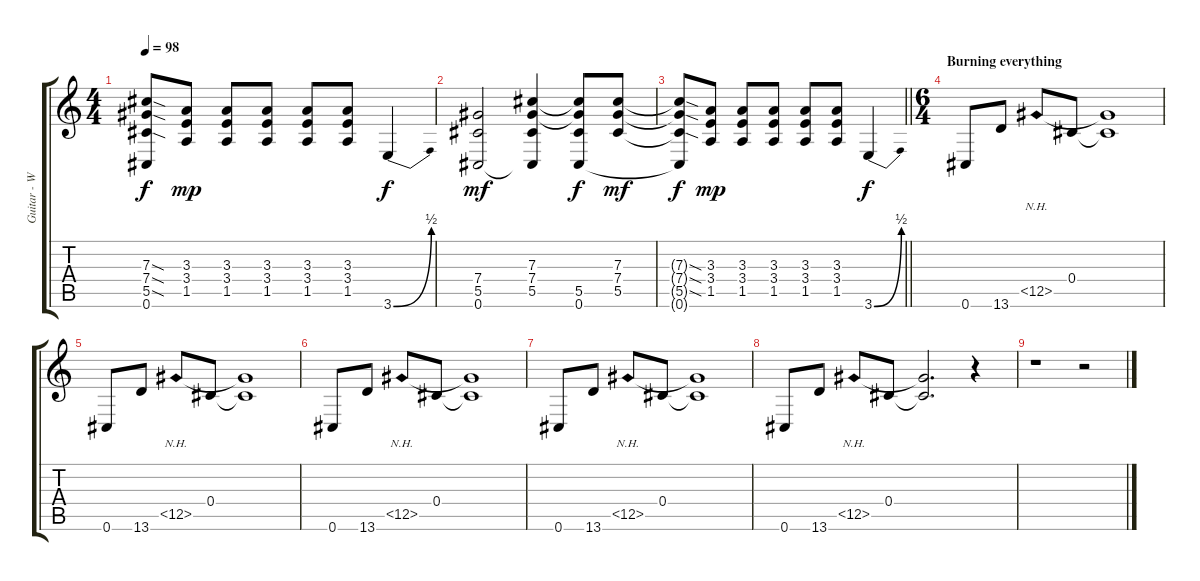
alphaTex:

\track ("Guitar - William DuVall" "Guitar - W") {instrument distortionguitar}
\staff {score tabs}
\tuning (Eb4 Bb3 Gb3 Db3 Ab2 Db2) {hide}
\ts (4 4)
\tempo 98
\clef g2
\ks c
(7.3{sod t} 7.4{sod t} 5.5{sod t} 0.6{t}).8{dy f} (3.3 3.4 1.5).8{dy mp} (3.3 3.4 1.5).8 (3.3 3.4 1.5).8 (3.3 3.4 1.5).8 (3.3 3.4 1.5).8 3.6{be (bend 0 0 60 2)}.4{dy f} |
(7.4 5.5 0.6).2{dy mf} (7.3 7.4 5.5 0.6{t}).4 (7.3{t} 7.4{t} 5.5 0.6).8{dy f} (7.3 7.4 5.5).8{dy mf} |
\barLineRight lightlight
(7.3{sod t} 7.4{sod t} 5.5{sod t} 0.6{t}).8{dy f} (3.3 3.4 1.5).8{dy mp} (3.3 3.4 1.5).8 (3.3 3.4 1.5).8 (3.3 3.4 1.5).8 (3.3 3.4 1.5).8 3.6{be (bend 0 0 60 2)}.4{dy f} |
\ts (6 4)
\section ("" "Burning everything")
0.6.8{volume 14 balance 5} 13.6.8 12.5{nh}.8 0.4.8 (0.4{t} 12.5{t}).1{volume 12} |
0.6.8{volume 14} 13.6.8 12.5{nh}.8 0.4.8 (0.4{t} 12.5{t}).1{volume 12} |
0.6.8{volume 14} 13.6.8 12.5{nh}.8 0.4.8 (0.4{t} 12.5{t}).1{volume 12} |
0.6.8{volume 14} 13.6.8 12.5{nh}.8 0.4.8 (0.4{t} 12.5{t}).1{volume 12} |
0.6.8{volume 14} 13.6.8 12.5{nh}.8 0.4.8 (0.4{t} 12.5{t}).2{d volume 12} r.4 |
r.1 r.2
